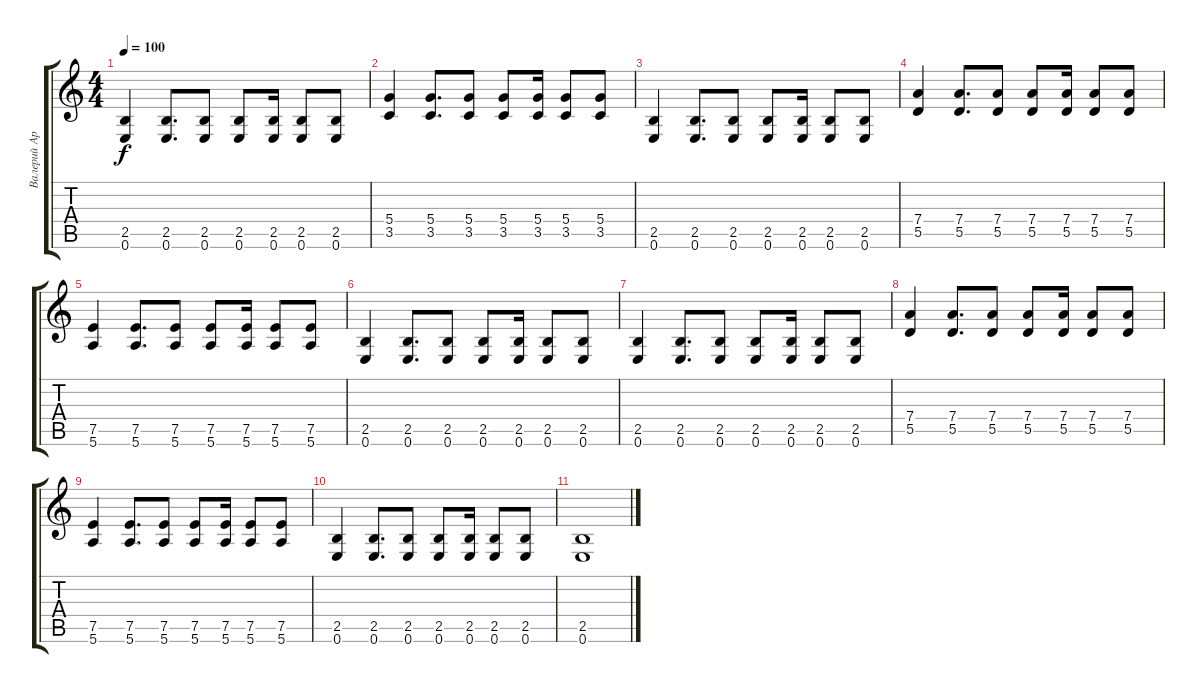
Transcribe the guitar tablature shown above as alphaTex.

\track ("Валерий Аркадин" "Валерий Ар") {instrument distortionguitar}
\staff {score tabs}
\tuning (E4 B3 G3 D3 A2 E2) {hide}
\ts (4 4)
\tempo 100
\clef g2
\ks c
(2.5 0.6).4{dy f} (2.5 0.6).8{d} (2.5 0.6).8 (2.5 0.6).8 (2.5 0.6).16 (2.5 0.6).8 (2.5 0.6).8 |
(5.4 3.5).4 (5.4 3.5).8{d} (5.4 3.5).8 (5.4 3.5).8 (5.4 3.5).16 (5.4 3.5).8 (5.4 3.5).8 |
(2.5 0.6).4 (2.5 0.6).8{d} (2.5 0.6).8 (2.5 0.6).8 (2.5 0.6).16 (2.5 0.6).8 (2.5 0.6).8 |
(7.4 5.5).4 (7.4 5.5).8{d} (7.4 5.5).8 (7.4 5.5).8 (7.4 5.5).16 (7.4 5.5).8 (7.4 5.5).8 |
(7.5 5.6).4 (7.5 5.6).8{d} (7.5 5.6).8 (7.5 5.6).8 (7.5 5.6).16 (7.5 5.6).8 (7.5 5.6).8 |
(2.5 0.6).4 (2.5 0.6).8{d} (2.5 0.6).8 (2.5 0.6).8 (2.5 0.6).16 (2.5 0.6).8 (2.5 0.6).8 |
(2.5 0.6).4 (2.5 0.6).8{d} (2.5 0.6).8 (2.5 0.6).8 (2.5 0.6).16 (2.5 0.6).8 (2.5 0.6).8 |
(7.4 5.5).4 (7.4 5.5).8{d} (7.4 5.5).8 (7.4 5.5).8 (7.4 5.5).16 (7.4 5.5).8 (7.4 5.5).8 |
(7.5 5.6).4 (7.5 5.6).8{d} (7.5 5.6).8 (7.5 5.6).8 (7.5 5.6).16 (7.5 5.6).8 (7.5 5.6).8 |
(2.5 0.6).4 (2.5 0.6).8{d} (2.5 0.6).8 (2.5 0.6).8 (2.5 0.6).16 (2.5 0.6).8 (2.5 0.6).8 |
(2.5 0.6).1
